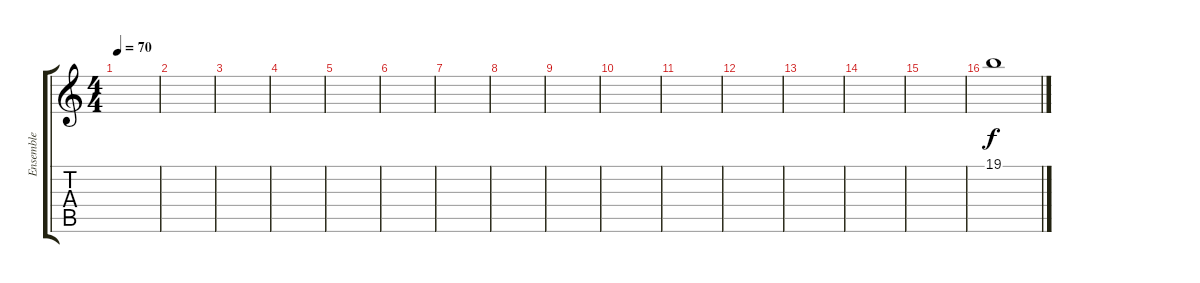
\track ("Ensemble" "Ensemble") {instrument stringensemble1}
\staff {score tabs}
\tuning (E4 B3 G3 D3 A2 E2) {hide}
\ts (4 4)
\tempo 70
\clef g2
\ks c
|
|
|
|
|
|
|
|
|
|
|
|
|
|
|
19.1.1
